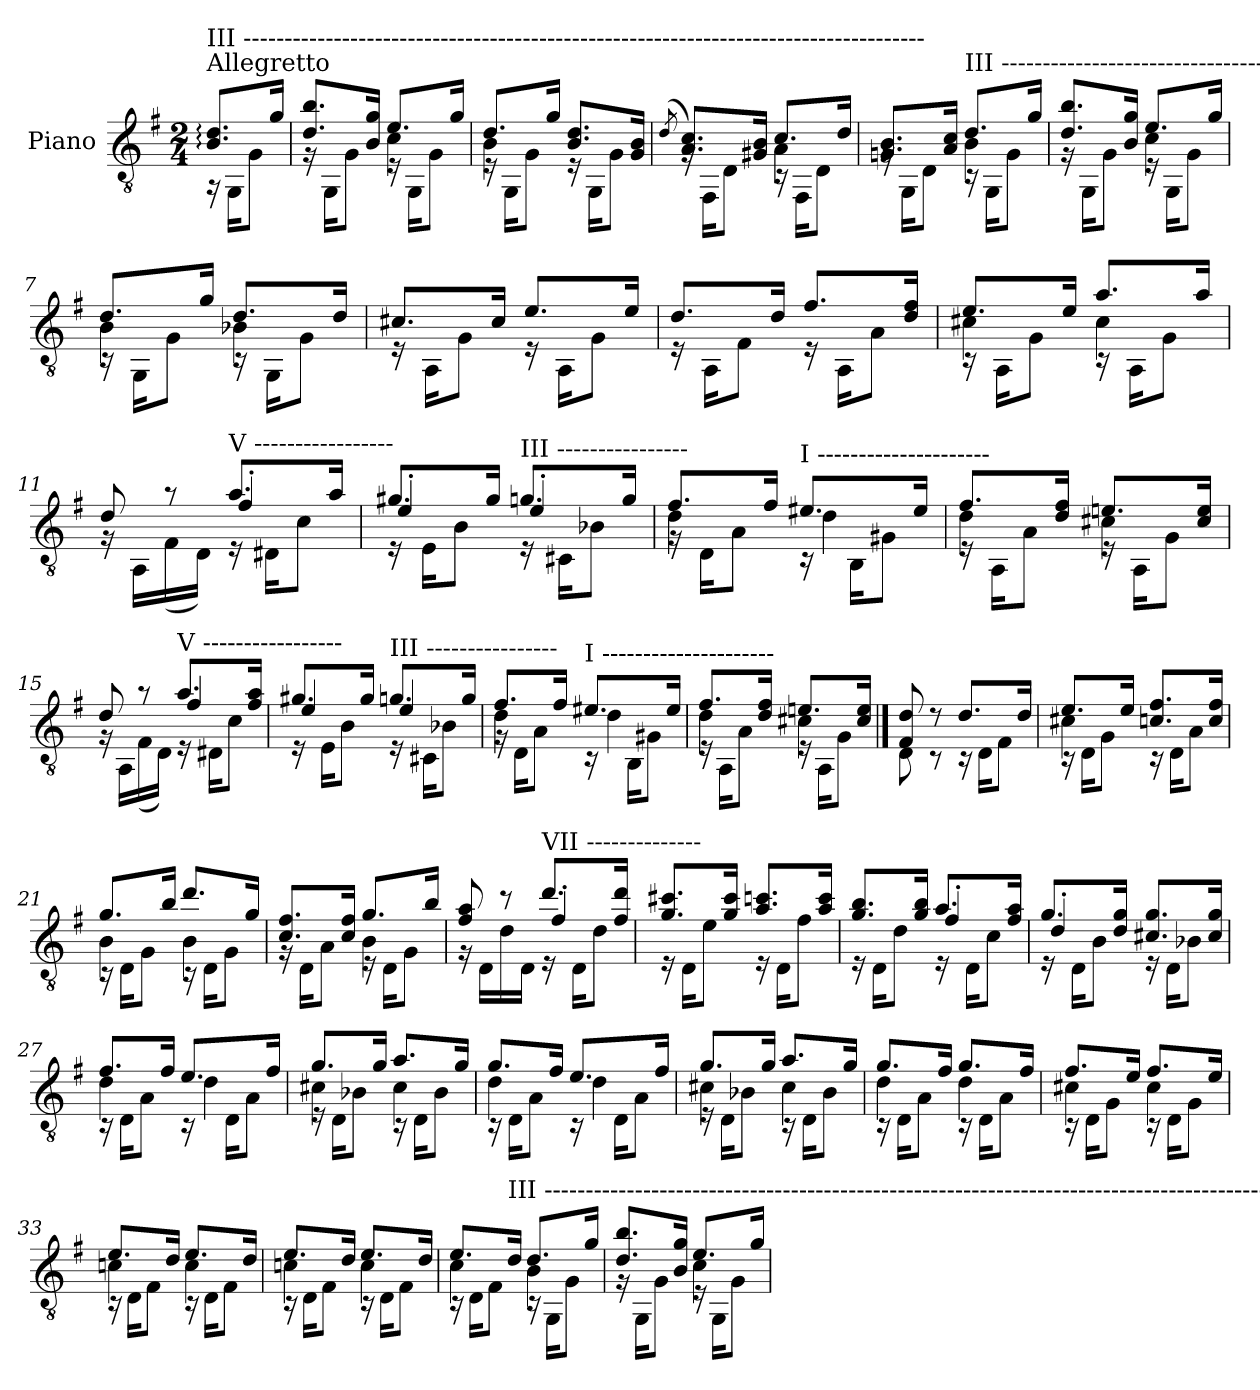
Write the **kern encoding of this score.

**kern
*part1
*staff1
*I"Piano
*I'Pno.
*clefGv2
*k[f#]
*M2/4
*MM70
=1
*^
!LO:TX:t=Allegretto	!
!LO:TX:a:t=III -----------------------------------------------------------------------------------	!
8.B/: 8.d/:L	16r
.	16GG<\KL
.	8G<<<\J
16g/Jk	.
=2	=2
*	*^
8.d/ 8.b/L	16rG	4ryy
.	16GG<\KL	.
.	8G<<\J	.
16B/ 16g/Jk	.	.
8.e/L	16rE	4c<\
.	16GG<\KL	.
.	8G<<\J	.
16g/Jk	.	.
=3	=3	=3
8.d/L	16rE	4B<\
.	16GG<\KL	.
.	8G<<\J	.
16g/Jk	.	.
8.B/ 8.d/L	16rE	4ryy
.	16GG<\KL	.
.	8G<<\J	.
16G/ 16B/Jk	.	.
=4	=4	=4
(<8qd/	.	.
8.A/ 8.c/L)	16rG	4ryy
.	16FF#<\KL	.
.	8D<<\J	.
16G#X/ 16B/Jk	.	.
8.c/L	16rC	4A<\
.	16FF#<\KL	.
.	8D<<\J	.
16d/Jk	.	.
!!LO:LB:g=z	!!	!!
=5	=5	=5
8.Gn/ 8.B/L	16rG	4ryy
.	16GG<\KL	.
.	8D<<\J	.
16A/ 16c/Jk	.	.
!LO:TX:a:t=III -----------------------------------------------------------------------------------------------------------------	!	!
8.d:/L	16rC	4B<\
.	16GG<\KL	.
.	8G<<\J	.
16g/Jk	.	.
=6	=6	=6
8.d/ 8.b/L	16rG	4ryy
.	16GG<\KL	.
.	8G<<\J	.
16B/ 16g/Jk	.	.
8.e/L	16rE	4c<\
.	16GG<\KL	.
.	8G<<\J	.
16g/Jk	.	.
=7	=7	=7
8.d/L	16rC	4B<\
.	16GG<\KL	.
.	8G<<\J	.
16g/Jk	.	.
8.d/L	16rC	4B-X<\
.	16GG<\KL	.
.	8G<<<\J	.
16d/Jk	.	.
*	*v	*v
!!LO:LB:g=z
=8	=8
8.c#X/L	16rE
.	16AA<\KL
.	8G<<\J
16c#/Jk	.
8.e/L	16rE
.	16AA<\KL
.	8G<<\J
16e/Jk	.
=9	=9
8.d/L	16rE
.	16AA<<\KL
.	8F#<<\J
16d/Jk	.
8.f#/L	16rE
.	16AA<\KL
.	8A<<\J
16d/ 16f#/Jk	.
=10	=10
*	*^
8.e/L	16rC	4c#X<\
.	16AA<\KL	.
.	8G<<\J	.
16e/Jk	.	.
8.a/L	16rC	4c#<\
.	16AA<\KL	.
.	8G<<\J	.
16a/Jk	.	.
!!LO:LB:g=z	!!	!!
=11	=11	=11
8d/	16rG	4ryy
.	16AA<<\LL	.
8r	(>16F#<<\	.
.	16D<\JJ)	.
!LO:TX:a:t=V -----------------	!	!
8.a:/L	16rE	4f#'/
.	16D#X<\KL	.
.	8c<<\J	.
16a/Jk	.	.
=12	=12	=12
8.g#X/L	16rE	4e'/
.	16E<\KL	.
.	8B<<\J	.
16g#/Jk	.	.
!LO:TX:a:t=III ----------------	!	!
8.gn:/L	16rE	4e'/
.	16C#X<\KL	.
.	8B-X<<\J	.
16g/Jk	.	.
=13	=13	=13
8.f#/L	16rG	4d<\
.	16D<\KL	.
.	8A<<\J	.
16f#/Jk	.	.
!LO:TX:a:t=I ---------------------	!	!
8.e#X:/L	16rC	4d<\
.	16BB<\KL	.
.	8G#X<<\J	.
16e#/Jk	.	.
!!LO:LB:g=z	!!	!!
=14	=14	=14
8.f#/L	16rE	4d<\
.	16AA<\KL	.
.	8A<\J	.
16d/ 16f#/Jk	.	.
8.en/L	16rE	4c#X<\
.	16AA<\KL	.
.	8G<\J	.
16c#/ 16e/Jk	.	.
=15	=15	=15
8d/	16rG	4ryy
.	16AA<<\LL	.
8r	(>16F#<<\	.
.	16D<\JJ)	.
!LO:TX:a:t=V -----------------	!	!
8.a:/L	16rE	4f#/
.	16D#X<\KL	.
.	8c<\J	.
16f#/ 16a/Jk	.	.
=16	=16	=16
8.g#X/L	16rE	4e/
.	16E<\KL	.
.	8B<<\J	.
16g#/Jk	.	.
!LO:TX:a:t=III ----------------	!	!
8.gn:/L	16rE	4e/
.	16C#X<\KL	.
.	8B-X<<\J	.
16g/Jk	.	.
!!LO:LB:g=z	!!	!!
=17	=17	=17
8.f#/L	16rG	4d<\
.	16D<<\KL	.
.	8A<<\J	.
16f#/Jk	.	.
!LO:TX:a:t=I ---------------------	!	!
8.e#X:/L	16rC	4d<\
.	16BB<\KL	.
.	8G#X<<\J	.
16e#/Jk	.	.
=18	=18	=18
8.f#/L	16rE	4d<\
.	16AA<\KL	.
.	8A<<\J	.
16d/ 16f#/Jk	.	.
8.en/L	16rE	4c#X<\
.	16AA<\KL	.
.	8G<<\J	.
16c#/ 16e/Jk	.	.
*	*v	*v
==19	==19
8F#/ 8d/	8D<<\
8r	8r
8.d/L	16r
.	16D<<\KL
.	8F#<<\J
16d/Jk	.
!!LO:LB:g=z	!!
=20	=20
*	*^
8.e/L	16rC	4c#X<\
.	16D<\KL	.
.	8G<<\J	.
16e/Jk	.	.
8.cn/ 8.f#/L	16rC	4ryy
.	16D<\KL	.
.	8A<<\J	.
16c/ 16f#/Jk	.	.
=21	=21	=21
8.g/L	16rC	4B<\
.	16D<\KL	.
.	8G<<\J	.
16b/Jk	.	.
8.dd/L	16rC	4B<\
.	16D<<\KL	.
.	8G<<\J	.
16g/Jk	.	.
=22	=22	=22
8.c/ 8.f#/L	16rG	4ryy
.	16D<\KL	.
.	8A<<\J	.
16c/ 16f#/Jk	.	.
8.g/L	16rE	4B<\
.	16D<\KL	.
.	8G<<\J	.
16b/Jk	.	.
!!LO:LB:g=z	!!	!!
=23	=23	=23
8f#/ 8a/	16rG	4ryy
.	16D<<\LL	.
8r	16d<<<\	.
.	16D<<\JJ	.
!LO:TX:a:t=VII --------------	!	!
8.dd:/L	16rE	4f#'/
.	16D<\KL	.
.	8d<<\J	.
16f#/ 16dd/Jk	.	.
*	*v	*v
=24	=24
8.g/ 8.cc#X/L	16rE
.	16D<\KL
.	8e<<<\J
16g/ 16cc#/Jk	.
8.a/ 8.ccn/L	16rE
.	16D<\KL
.	8f#<<<\J
16a/ 16cc/Jk	.
=25	=25
*	*^
8.g/ 8.b/L	16rE	4ryy
.	16D<\KL	.
.	8d<<\J	.
16g/ 16b/Jk	.	.
8.a/L	16rE	4f#'/
.	16D<\KL	.
.	8c<<\J	.
16f#/ 16a/Jk	.	.
!!LO:PB:g=z	!!	!!
=26	=26	=26
8.g/L	16rE	4d'/
.	16D<\KL	.
.	8B<<\J	.
16d/ 16g/Jk	.	.
8.c#X/ 8.g/L	16rE	4ryy
.	16D<\KL	.
.	8B-X<<\J	.
16c#/ 16g/Jk	.	.
=27	=27	=27
8.f#/L	16rC	4d<\
.	16D<\KL	.
.	8A<<\J	.
16f#/Jk	.	.
8.e/L	16rC	4d<\
.	16D<\KL	.
.	8A<<\J	.
16f#/Jk	.	.
=28	=28	=28
8.g/L	16rE	4c#X<\
.	16D<\KL	.
.	8B-X<<\J	.
16g/Jk	.	.
8.a/L	16rC	4c#<\
.	16D<\KL	.
.	8B-<<\J	.
16g/Jk	.	.
!!LO:LB:g=z	!!	!!
=29	=29	=29
8.g/L	16rC	4d<\
.	16D<\KL	.
.	8A<<\J	.
16f#/Jk	.	.
8.e/L	16rC	4d<\
.	16D<\KL	.
.	8A<<\J	.
16f#/Jk	.	.
=30	=30	=30
8.g/L	16rE	4c#X<\
.	16D<\KL	.
.	8B-X<<\J	.
16g/Jk	.	.
8.a/L	16rC	4c#<\
.	16D<\KL	.
.	8B-<<\J	.
16g/Jk	.	.
=31	=31	=31
8.g/L	16rC	4d<\
.	16D<\KL	.
.	8A<<\J	.
16f#/Jk	.	.
8.g/L	16rC	4d<\
.	16D<\KL	.
.	8A<<\J	.
16f#/Jk	.	.
!!LO:LB:g=z	!!	!!
=32	=32	=32
8.f#/L	16rC	4c#X<\
.	16D<\KL	.
.	8G<<\J	.
16e/Jk	.	.
8.f#/L	16rC	4c#<\
.	16D<\KL	.
.	8G<<\J	.
16e/Jk	.	.
=33	=33	=33
8.e/L	16rC	4cn<<<\
.	16D<<\KL	.
.	8F#<<\J	.
16d/Jk	.	.
8.e/L	16rC	4c<<\
.	16D<<\KL	.
.	8F#<<\J	.
16d/Jk	.	.
=34	=34	=34
8.e/L	16rC	4cn<<<\
.	16D<<\KL	.
.	8F#<<\J	.
16d/Jk	.	.
8.e/L	16rC	4c<<\
.	16D<<\KL	.
.	8F#<<\J	.
16d/Jk	.	.
!!LO:LB:g=z	!!	!!
=35	=35	=35
8.e/L	16rC	4c<<\
.	16D<<\KL	.
.	8F#<<\J	.
!LO:TX:a:t=III ------------------------------------------------------------------------------------------------------------------------	!	!
16d:/Jk	.	.
8.d/L	16rC	4B<\
.	16GG<\KL	.
.	8G<\J	.
16g/Jk	.	.
=36	=36	=36
8.d/ 8.b/L	16rG	4ryy
.	16GG<\KL	.
.	8G<<\J	.
16B/ 16g/Jk	.	.
8.e/L	16rE	4c<\
.	16GG<\KL	.
.	8G<<\J	.
16g/Jk	.	.
*v	*v	*v
=
*-
